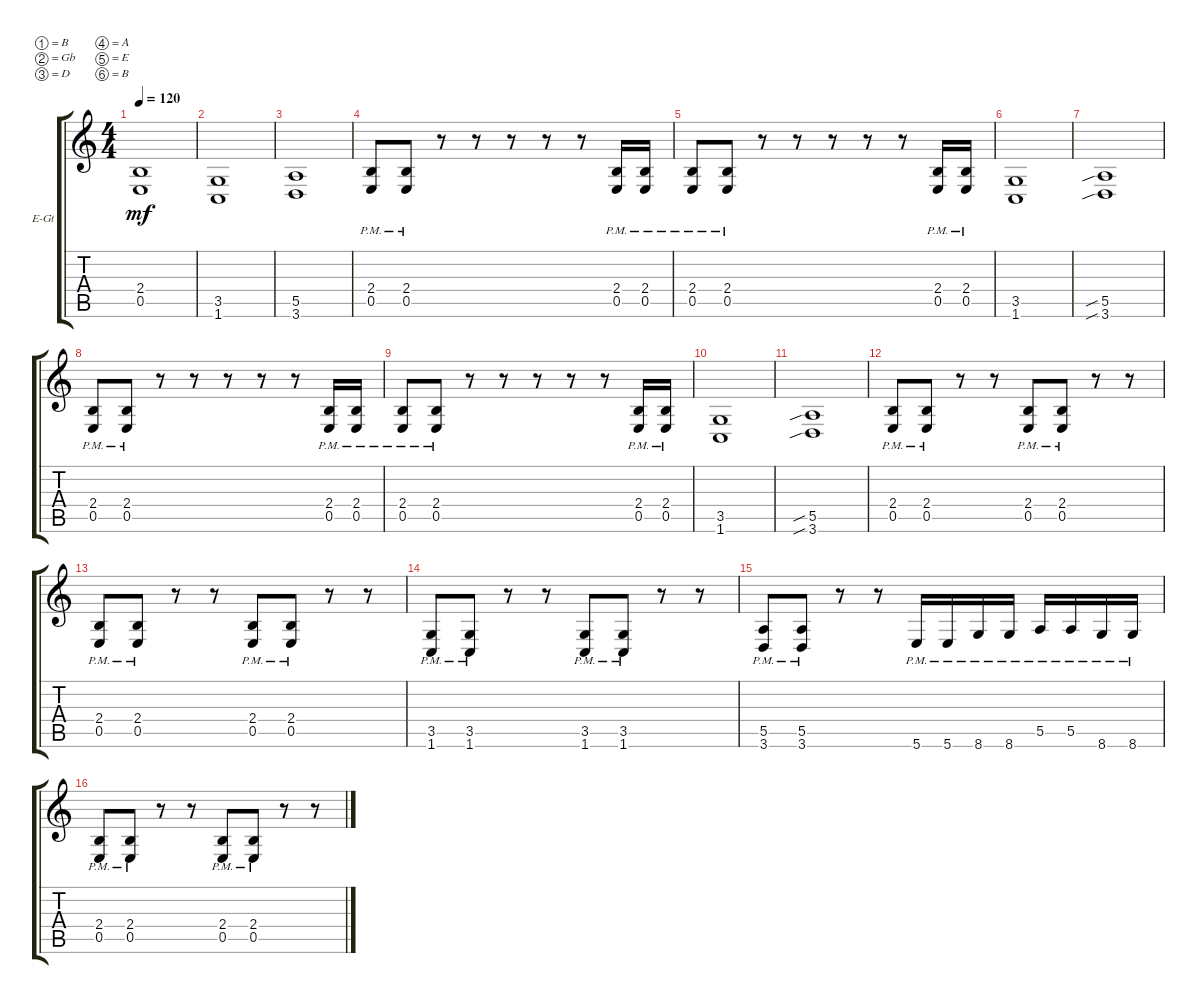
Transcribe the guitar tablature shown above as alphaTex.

\bracketExtendMode groupsimilarinstruments
\firstSystemTrackNameOrientation horizontal
\otherSystemsTrackNameOrientation horizontal
\track ("Guitar 1" "E-Gt") {instrument distortionguitar}
\staff {score tabs}
\tuning (B3 Gb3 D3 A2 E2 B1)
\ts (4 4)
\tempo 120
\clef g2
\ks c
(0.5{t} 2.4{t}).1{dy mf} |
(3.5 1.6).1 |
(3.6 5.5).1 |
(0.5{pm} 2.4{pm}).8 (0.5{pm} 2.4{pm}).8 r.8 r.8 r.8 r.8 r.8 (0.5{pm} 2.4{pm}).16 (0.5{pm} 2.4{pm}).16 |
(0.5{pm} 2.4{pm}).8 (0.5{pm} 2.4{pm}).8 r.8 r.8 r.8 r.8 r.8 (0.5{pm} 2.4{pm}).16 (0.5{pm} 2.4{pm}).16 |
(1.6 3.5).1 |
(3.6{sib} 5.5{sib}).1 |
(0.5{pm} 2.4{pm}).8 (0.5{pm} 2.4{pm}).8 r.8 r.8 r.8 r.8 r.8 (0.5{pm} 2.4{pm}).16 (0.5{pm} 2.4{pm}).16 |
(0.5{pm} 2.4{pm}).8 (0.5{pm} 2.4{pm}).8 r.8 r.8 r.8 r.8 r.8 (0.5{pm} 2.4{pm}).16 (0.5{pm} 2.4{pm}).16 |
(1.6 3.5).1 |
(3.6{sib} 5.5{sib}).1 |
(0.5{pm} 2.4{pm}).8 (0.5{pm} 2.4{pm}).8 r.8 r.8 (0.5{pm} 2.4{pm}).8 (0.5{pm} 2.4{pm}).8 r.8 r.8 |
(0.5{pm} 2.4{pm}).8 (0.5{pm} 2.4{pm}).8 r.8 r.8 (0.5{pm} 2.4{pm}).8 (0.5{pm} 2.4{pm}).8 r.8 r.8 |
(3.5{pm} 1.6{pm}).8 (3.5{pm} 1.6{pm}).8 r.8 r.8 (3.5{pm} 1.6{pm}).8 (3.5{pm} 1.6{pm}).8 r.8 r.8 |
(3.6{pm} 5.5{pm}).8 (3.6{pm} 5.5{pm}).8 r.8 r.8 5.6{pm}.16 5.6{pm}.16 8.6{pm}.16 8.6{pm}.16 5.5{pm}.16 5.5{pm}.16 8.6{pm}.16 8.6{pm}.16 |
(0.5{pm} 2.4{pm}).8 (0.5{pm} 2.4{pm}).8 r.8 r.8 (0.5{pm} 2.4{pm}).8 (0.5{pm} 2.4{pm}).8 r.8 r.8
